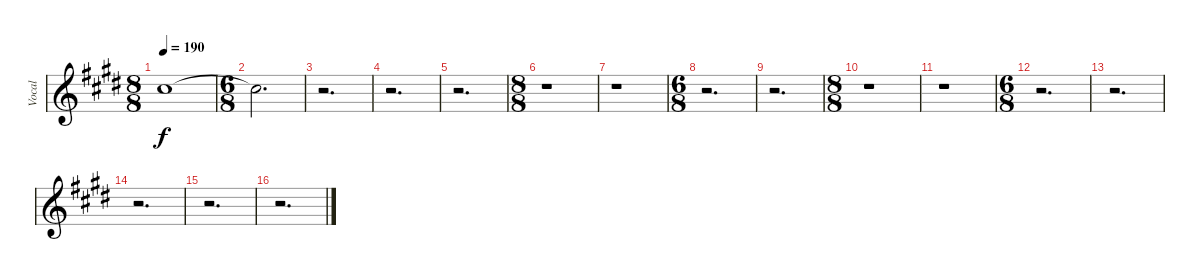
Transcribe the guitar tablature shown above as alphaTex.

\track ("Vocal" "Vocal") {instrument altosax}
\staff {score}
\tuning (Db4 Ab3 E3 B2 Gb2 B1) {hide}
\ts (8 8)
\tempo 190
\clef g2
\ks c#minor
12.1{t}.1{dy f} |
\ts (6 8)
12.1{t}.2{d} |
r.2{d} |
r.2{d} |
r.2{d} |
\ts (8 8)
r.1 |
r.1 |
\ts (6 8)
r.2{d} |
r.2{d} |
\ts (8 8)
r.1 |
r.1 |
\ts (6 8)
r.2{d} |
r.2{d} |
r.2{d} |
r.2{d} |
r.2{d}
